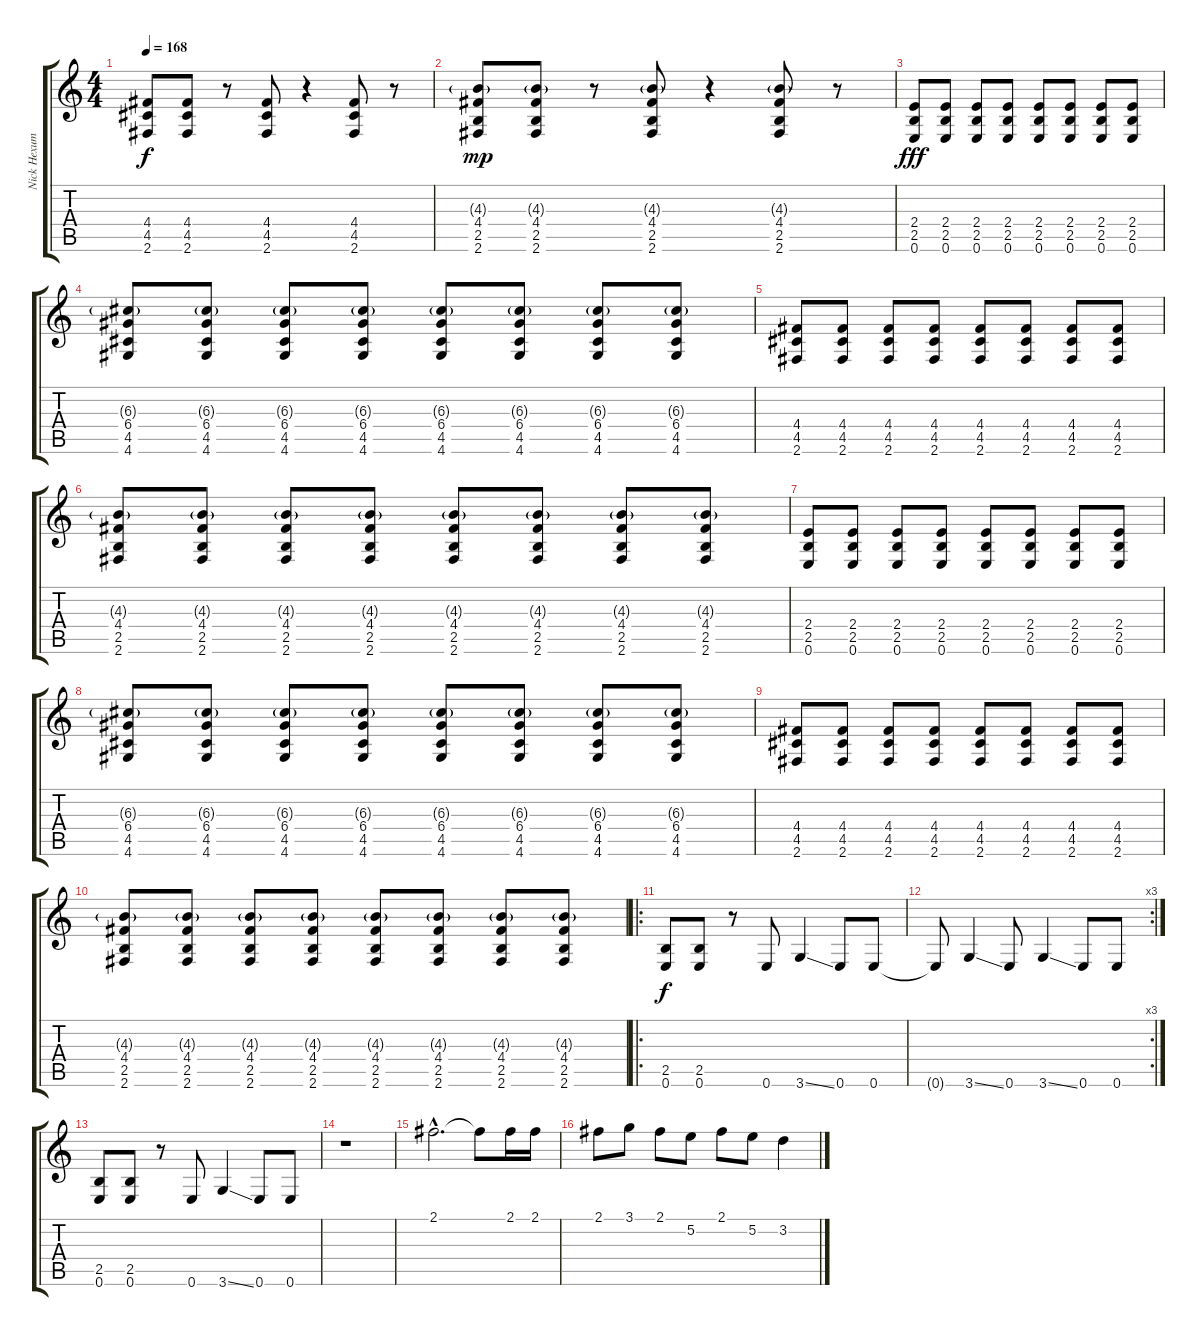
\track ("Nick Hexum" "Nick Hexum") {instrument distortionguitar}
\staff {score tabs}
\tuning (E4 B3 G3 D3 A2 E2) {hide}
\ts (4 4)
\tempo 168
\clef g2
\ks c
(4.4 4.5 2.6).8{dy f} (4.4 4.5 2.6).8 r.8 (4.4 4.5 2.6).8 r.4 (4.4 4.5 2.6).8 r.8 |
(4.3{g} 4.4 2.5 2.6).8{dy mp} (4.3{g} 4.4 2.5 2.6).8 r.8 (4.3{g} 4.4 2.5 2.6).8 r.4 (4.3{g} 4.4 2.5 2.6).8 r.8 |
(2.4 2.5 0.6).8{dy fff} (2.4 2.5 0.6).8 (2.4 2.5 0.6).8 (2.4 2.5 0.6).8 (2.4 2.5 0.6).8 (2.4 2.5 0.6).8 (2.4 2.5 0.6).8 (2.4 2.5 0.6).8 |
(6.3{g} 6.4 4.5 4.6).8 (6.3{g} 6.4 4.5 4.6).8 (6.3{g} 6.4 4.5 4.6).8 (6.3{g} 6.4 4.5 4.6).8 (6.3{g} 6.4 4.5 4.6).8 (6.3{g} 6.4 4.5 4.6).8 (6.3{g} 6.4 4.5 4.6).8 (6.3{g} 6.4 4.5 4.6).8 |
(4.4 4.5 2.6).8 (4.4 4.5 2.6).8 (4.4 4.5 2.6).8 (4.4 4.5 2.6).8 (4.4 4.5 2.6).8 (4.4 4.5 2.6).8 (4.4 4.5 2.6).8 (4.4 4.5 2.6).8 |
(4.3{g} 4.4 2.5 2.6).8 (4.3{g} 4.4 2.5 2.6).8 (4.3{g} 4.4 2.5 2.6).8 (4.3{g} 4.4 2.5 2.6).8 (4.3{g} 4.4 2.5 2.6).8 (4.3{g} 4.4 2.5 2.6).8 (4.3{g} 4.4 2.5 2.6).8 (4.3{g} 4.4 2.5 2.6).8 |
(2.4 2.5 0.6).8 (2.4 2.5 0.6).8 (2.4 2.5 0.6).8 (2.4 2.5 0.6).8 (2.4 2.5 0.6).8 (2.4 2.5 0.6).8 (2.4 2.5 0.6).8 (2.4 2.5 0.6).8 |
(6.3{g} 6.4 4.5 4.6).8 (6.3{g} 6.4 4.5 4.6).8 (6.3{g} 6.4 4.5 4.6).8 (6.3{g} 6.4 4.5 4.6).8 (6.3{g} 6.4 4.5 4.6).8 (6.3{g} 6.4 4.5 4.6).8 (6.3{g} 6.4 4.5 4.6).8 (6.3{g} 6.4 4.5 4.6).8 |
(4.4 4.5 2.6).8 (4.4 4.5 2.6).8 (4.4 4.5 2.6).8 (4.4 4.5 2.6).8 (4.4 4.5 2.6).8 (4.4 4.5 2.6).8 (4.4 4.5 2.6).8 (4.4 4.5 2.6).8 |
(4.3{g} 4.4 2.5 2.6).8 (4.3{g} 4.4 2.5 2.6).8 (4.3{g} 4.4 2.5 2.6).8 (4.3{g} 4.4 2.5 2.6).8 (4.3{g} 4.4 2.5 2.6).8 (4.3{g} 4.4 2.5 2.6).8 (4.3{g} 4.4 2.5 2.6).8 (4.3{g} 4.4 2.5 2.6).8 |
\ro
(2.5 0.6).8{dy f} (2.5 0.6).8 r.8 0.6.8 3.6{ss}.4 0.6.8 0.6.8 |
\rc 3
0.6{t}.8 3.6{ss}.4 0.6.8 3.6{ss}.4 0.6.8 0.6.8 |
(2.5 0.6).8 (2.5 0.6).8 r.8 0.6.8 3.6{ss}.4 0.6.8 0.6.8 |
r.1 |
2.1{hac}.2{d} 2.1{t}.8 2.1.16 2.1.16 |
2.1.8 3.1.8 2.1.8 5.2.8 2.1.8 5.2.8 3.2.4
